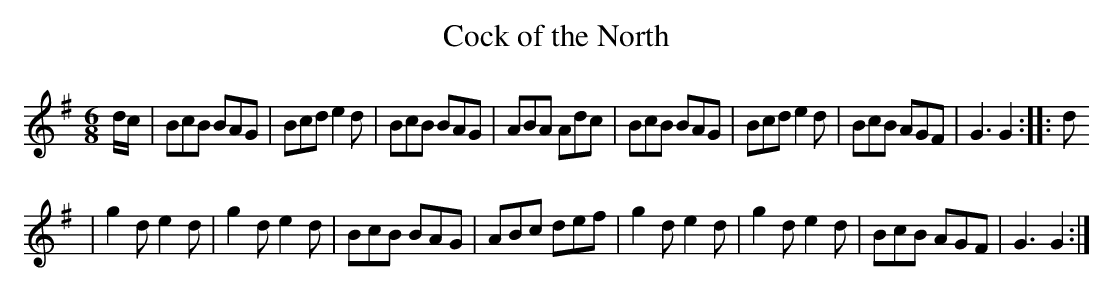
X:1
T:Cock of the North
M:6/8
L:1/8
K:G
d/2c/2|BcB BAG|Bcd e2d|BcB BAG|ABA Adc|BcB BAG|Bcd e2d|BcB AGF|G3 G2:|:d
|g2d e2d|g2d e2d|BcB BAG|ABc def|g2d e2d|g2d e2d|BcB AGF|G3 G2:|
